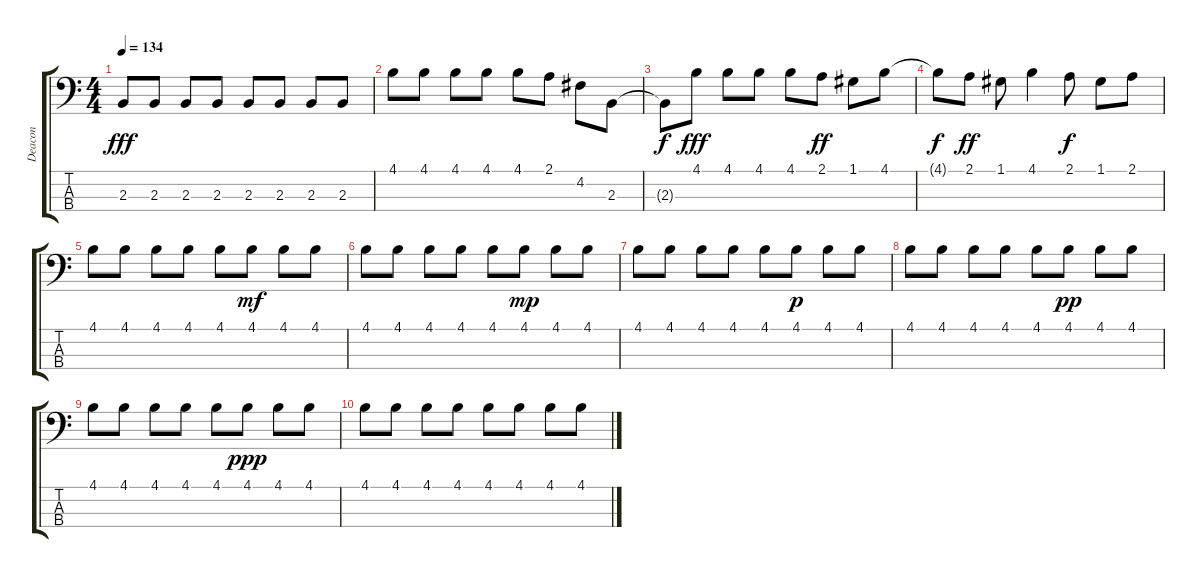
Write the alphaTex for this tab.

\track ("Deacon" "Deacon") {instrument electricbassfinger}
\staff {score tabs}
\tuning (G2 D2 A1 E1) {hide}
\ts (4 4)
\tempo 134
\clef f4
\ks c
2.3.8{dy fff} 2.3.8 2.3.8 2.3.8 2.3.8 2.3.8 2.3.8 2.3.8 |
4.1.8 4.1.8 4.1.8 4.1.8 4.1.8 2.1.8 4.2.8 2.3.8 |
2.3{t}.8{dy f} 4.1.8{dy fff} 4.1.8 4.1.8 4.1.8 2.1.8{dy ff} 1.1.8 4.1.8 |
4.1{t}.8{dy f} 2.1.8{dy ff} 1.1.8 4.1.4 2.1.8{dy f} 1.1.8 2.1.8 |
4.1.8 4.1.8 4.1.8 4.1.8 4.1.8 4.1.8{dy mf} 4.1.8 4.1.8 |
4.1.8 4.1.8 4.1.8 4.1.8 4.1.8 4.1.8{dy mp} 4.1.8 4.1.8 |
4.1.8 4.1.8 4.1.8 4.1.8 4.1.8 4.1.8{dy p} 4.1.8 4.1.8 |
4.1.8 4.1.8 4.1.8 4.1.8 4.1.8 4.1.8{dy pp} 4.1.8 4.1.8 |
4.1.8 4.1.8 4.1.8 4.1.8 4.1.8 4.1.8{dy ppp} 4.1.8 4.1.8 |
4.1.8 4.1.8 4.1.8 4.1.8 4.1.8 4.1.8 4.1.8 4.1.8
